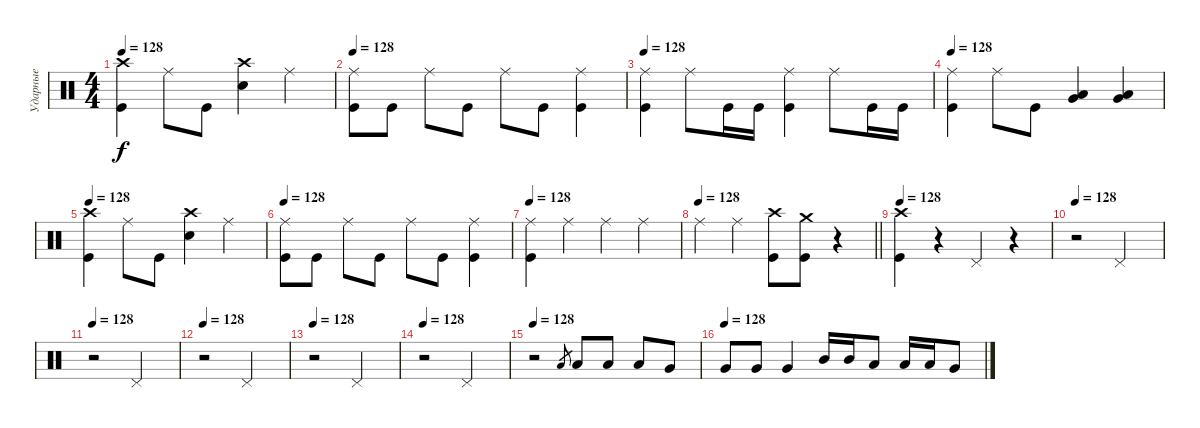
\track ("Ударные" "Ударные") {instrument percussion}
\staff {score}
\articulation defaults
\ts (4 4)
\tempo 128
\clef neutral
\ks c
("Crash high (hit)" "Kick (hit)").4{dy f} "Ride (middle)".8 "Kick (hit)".8 ("Crash high (hit)" "Snare (hit) 2").4 "Ride (middle)".4 |
\tempo 128
("Ride (middle)" "Kick (hit)").8 "Kick (hit)".8 "Ride (middle)".8 "Kick (hit)".8 "Ride (middle)".8 "Kick (hit)".8 ("Ride (middle)" "Kick (hit)").4 |
\tempo 128
("Ride (middle)" "Kick (hit)").4 "Ride (middle)".8 "Kick (hit)".16 "Kick (hit)".16 ("Ride (middle)" "Kick (hit)").4 "Ride (middle)".8 "Kick (hit)".16 "Kick (hit)".16 |
\tempo 128
("Ride (middle)" "Kick (hit)").4 "Ride (middle)".8 "Kick (hit)".8 ("Low Floor Tom (hit)" "Very Low Tom (hit)").4 ("Low Floor Tom (hit)" "Very Low Tom (hit)").4 |
\tempo 128
("Crash high (hit)" "Kick (hit)").4 "Ride (middle)".8 "Kick (hit)".8 ("Crash high (hit)" "Snare (hit) 2").4 "Ride (middle)".4 |
\tempo 128
("Ride (middle)" "Kick (hit)").8 "Kick (hit)".8 "Ride (middle)".8 "Kick (hit)".8 "Ride (middle)".8 "Kick (hit)".8 ("Ride (middle)" "Kick (hit)").4 |
\tempo 128
("Ride (middle)" "Kick (hit)").4 "Ride (middle)".4 "Ride (middle)".4 "Ride (middle)".4 |
\tempo 128
\barLineRight lightlight "Ride (middle)".4 "Ride (middle)".4
("Crash high (hit)" "Kick (hit)").8 ("Crash medium (hit)" "Kick (hit)").8 r.4 |
\tempo 128
("Crash high (hit)" "Kick (hit)").4 r.4 "Pedal Hi-Hat (hit)".4 r.4 |
\tempo 128
r.2 "Pedal Hi-Hat (hit)".2 |
\tempo 128
r.2 "Pedal Hi-Hat (hit)".2 |
\tempo 128
r.2 "Pedal Hi-Hat (hit)".2 |
\tempo 128
r.2 "Pedal Hi-Hat (hit)".2 |
\tempo 128
r.2 "Pedal Hi-Hat (hit)".2 |
\tempo 128
r.2 "Low Tom (hit)".8{gr} "Low Tom (hit)".8 "Low Tom (hit)".8 "Low Tom (hit)".8 "Very Low Tom (hit)".8 |
\tempo (128)
"Very Low Tom (hit)".8 "Very Low Tom (hit)".8 "Very Low Tom (hit)".4 "Mid Tom (hit)".16 "Mid Tom (hit)".16 "Low Tom (hit)".8 "Low Tom (hit)".16 "Low Tom (hit)".16 "Very Low Tom (hit)".8
